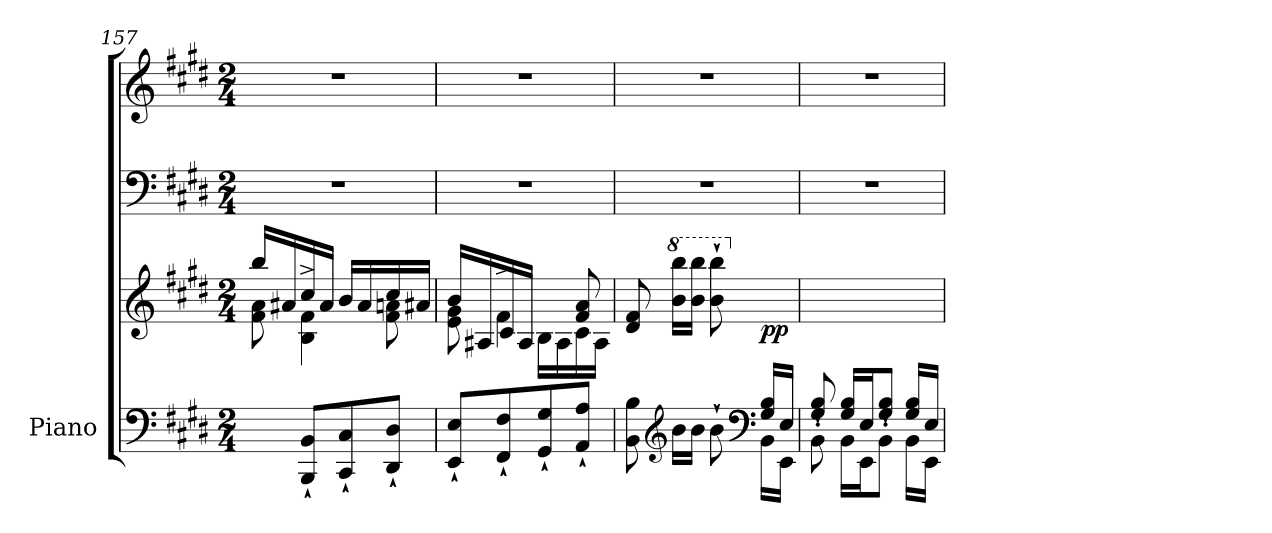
**kern	**kern	**kern	**kern	**dynam
*part1	*part1	*part1	*part1	*part1
*staff4	*staff3	*staff2	*staff1	*staff1/2/3/4
*I"Piano	*	*	*	*
*I'Pno.	*	*	*	*
*clefF4	*clefG2	*clefF4	*clefG2	*
*k[f#c#g#d#]	*k[f#c#g#d#]	*k[f#c#g#d#]	*k[f#c#g#d#]	*
*M2/4	*M2/4	*M2/4	*M2/4	*
=157	=157	=157	=157	=157
*	*^	*	*	*
*	*	*^	*	*	*
8ryy	8ryy	8f#\ 8a\	16bb/LL	2r	2r	.
.	.	.	16a#X/	.	.	.
8BBB/` 8BB/`L	4B\^ 4f#\^	4.ryy	16cc#/	.	.	.
.	.	.	16a#/JJ	.	.	.
8CC#/` 8C#/`	.	.	16b/LL	.	.	.
.	.	.	16a#/	.	.	.
8DD#/` 8D#/`J	8f#\ 8an\	.	16cc#/	.	.	.
.	.	.	16a#X/JJ	.	.	.
*	*	*v	*v	*	*	*
=158	=158	=158	=158	=158	=158
8EE/` 8E/`L	8e\ 8g#\	16b/LL	2r	2r	.
.	.	16A#X/	.	.	.
8FF#/` 8F#/`	4f#^\	16c#/	.	.	.
.	.	16A#/JJ	.	.	.
8GG#/` 8G#/`	.	16B\LL	.	.	.
.	.	16A#\	.	.	.
8AA/` 8A/`J	8f#/ 8a/	16c#\	.	.	.
.	.	16A#\JJ	.	.	.
*	*v	*v	*	*	*
=159	=159	=159	=159	=159
*^	*	*	*	*
8BB\ 8B\	4.ryy	8d#/ 8f#/	2r	2r	.
*clefG2	*	*	*	*	*
*	*	*8va	*	*	*
16b\LL	.	16bb\ 16bbb\LL	.	.	.
16b\JJ	.	16bb\ 16bbb\JJ	.	.	.
8b`\	.	8bb\` 8bbb\`	.	.	.
*clefF4	*	*	*	*	*
*	*	*X8va	*	*	*
!	!	!	!	!	!LO:DY:b=3
16BB\LL	16G#/ 16B/LL	8ryy	.	.	pp
16EE\JJ	16E/JJ	.	.	.	.
!!LO:LB:g=z
=160	=160	=160	=160	=160	=160
8BB`\	8G#/' 8B/'	2ryy	2r	2r	.
16BB\LL	16G#/ 16B/LL	.	.	.	.
16EE\J	16E/J	.	.	.	.
8BB`\J	8G#/' 8B/'J	.	.	.	.
16BB\LL	16G#/ 16B/LL	.	.	.	.
16EE\JJ	16E/JJ	.	.	.	.
*v	*v	*	*	*	*
=	=	=	=	=
*-	*-	*-	*-	*-
